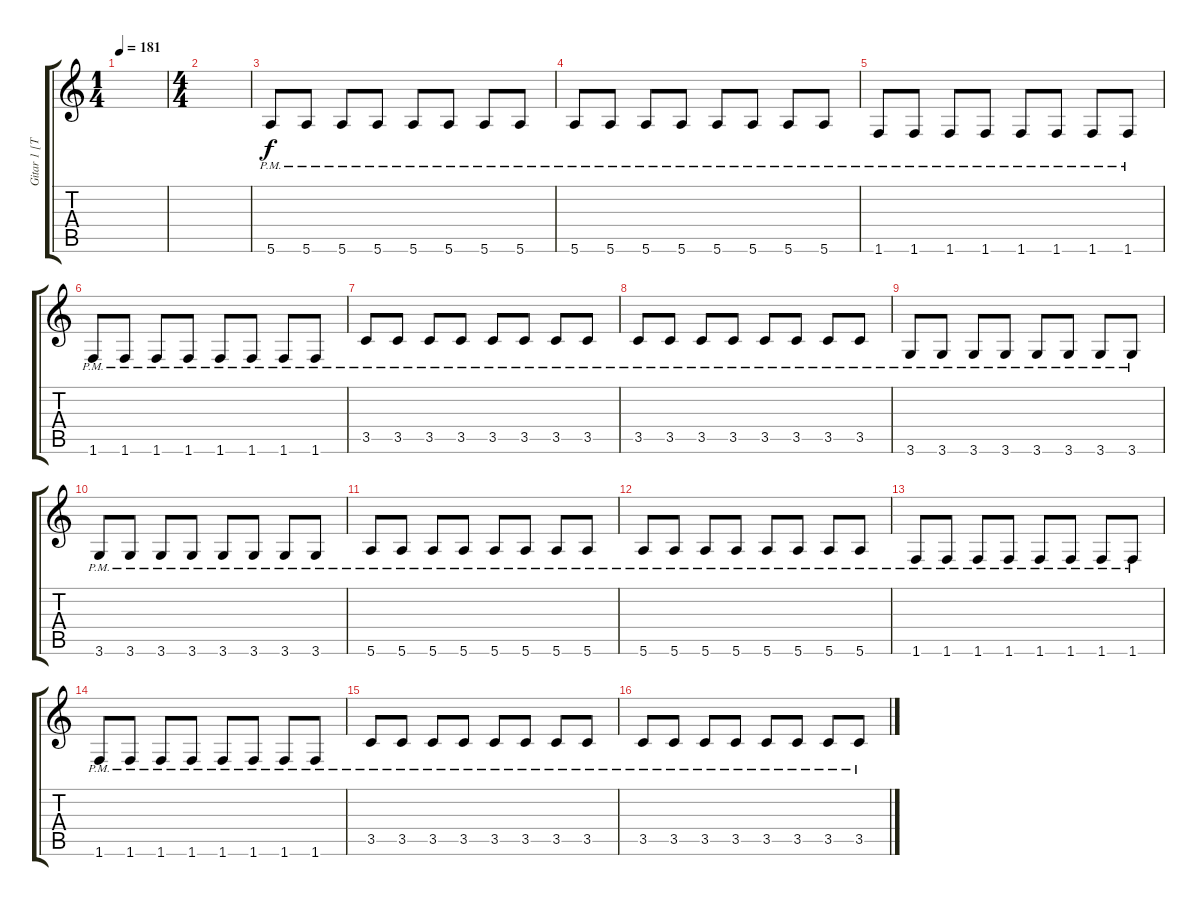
\track ("Gitar 1 [Toru]" "Gitar 1 [T") {instrument overdrivenguitar}
\staff {score tabs}
\tuning (E4 B3 G3 D3 A2 E2) {hide}
\ts (1 4)
\tempo 181
\clef g2
\ks c
|
\ts (4 4)
|
5.6{pm}.8 5.6{pm}.8 5.6{pm}.8 5.6{pm}.8 5.6{pm}.8 5.6{pm}.8 5.6{pm}.8 5.6{pm}.8 |
5.6{pm}.8 5.6{pm}.8 5.6{pm}.8 5.6{pm}.8 5.6{pm}.8 5.6{pm}.8 5.6{pm}.8 5.6{pm}.8 |
1.6{pm}.8 1.6{pm}.8 1.6{pm}.8 1.6{pm}.8 1.6{pm}.8 1.6{pm}.8 1.6{pm}.8 1.6{pm}.8 |
1.6{pm}.8 1.6{pm}.8 1.6{pm}.8 1.6{pm}.8 1.6{pm}.8 1.6{pm}.8 1.6{pm}.8 1.6{pm}.8 |
3.5{pm}.8 3.5{pm}.8 3.5{pm}.8 3.5{pm}.8 3.5{pm}.8 3.5{pm}.8 3.5{pm}.8 3.5{pm}.8 |
3.5{pm}.8 3.5{pm}.8 3.5{pm}.8 3.5{pm}.8 3.5{pm}.8 3.5{pm}.8 3.5{pm}.8 3.5{pm}.8 |
3.6{pm}.8 3.6{pm}.8 3.6{pm}.8 3.6{pm}.8 3.6{pm}.8 3.6{pm}.8 3.6{pm}.8 3.6{pm}.8 |
3.6{pm}.8 3.6{pm}.8 3.6{pm}.8 3.6{pm}.8 3.6{pm}.8 3.6{pm}.8 3.6{pm}.8 3.6{pm}.8 |
5.6{pm}.8 5.6{pm}.8 5.6{pm}.8 5.6{pm}.8 5.6{pm}.8 5.6{pm}.8 5.6{pm}.8 5.6{pm}.8 |
5.6{pm}.8 5.6{pm}.8 5.6{pm}.8 5.6{pm}.8 5.6{pm}.8 5.6{pm}.8 5.6{pm}.8 5.6{pm}.8 |
1.6{pm}.8 1.6{pm}.8 1.6{pm}.8 1.6{pm}.8 1.6{pm}.8 1.6{pm}.8 1.6{pm}.8 1.6{pm}.8 |
1.6{pm}.8 1.6{pm}.8 1.6{pm}.8 1.6{pm}.8 1.6{pm}.8 1.6{pm}.8 1.6{pm}.8 1.6{pm}.8 |
3.5{pm}.8 3.5{pm}.8 3.5{pm}.8 3.5{pm}.8 3.5{pm}.8 3.5{pm}.8 3.5{pm}.8 3.5{pm}.8 |
3.5{pm}.8 3.5{pm}.8 3.5{pm}.8 3.5{pm}.8 3.5{pm}.8 3.5{pm}.8 3.5{pm}.8 3.5{pm}.8
